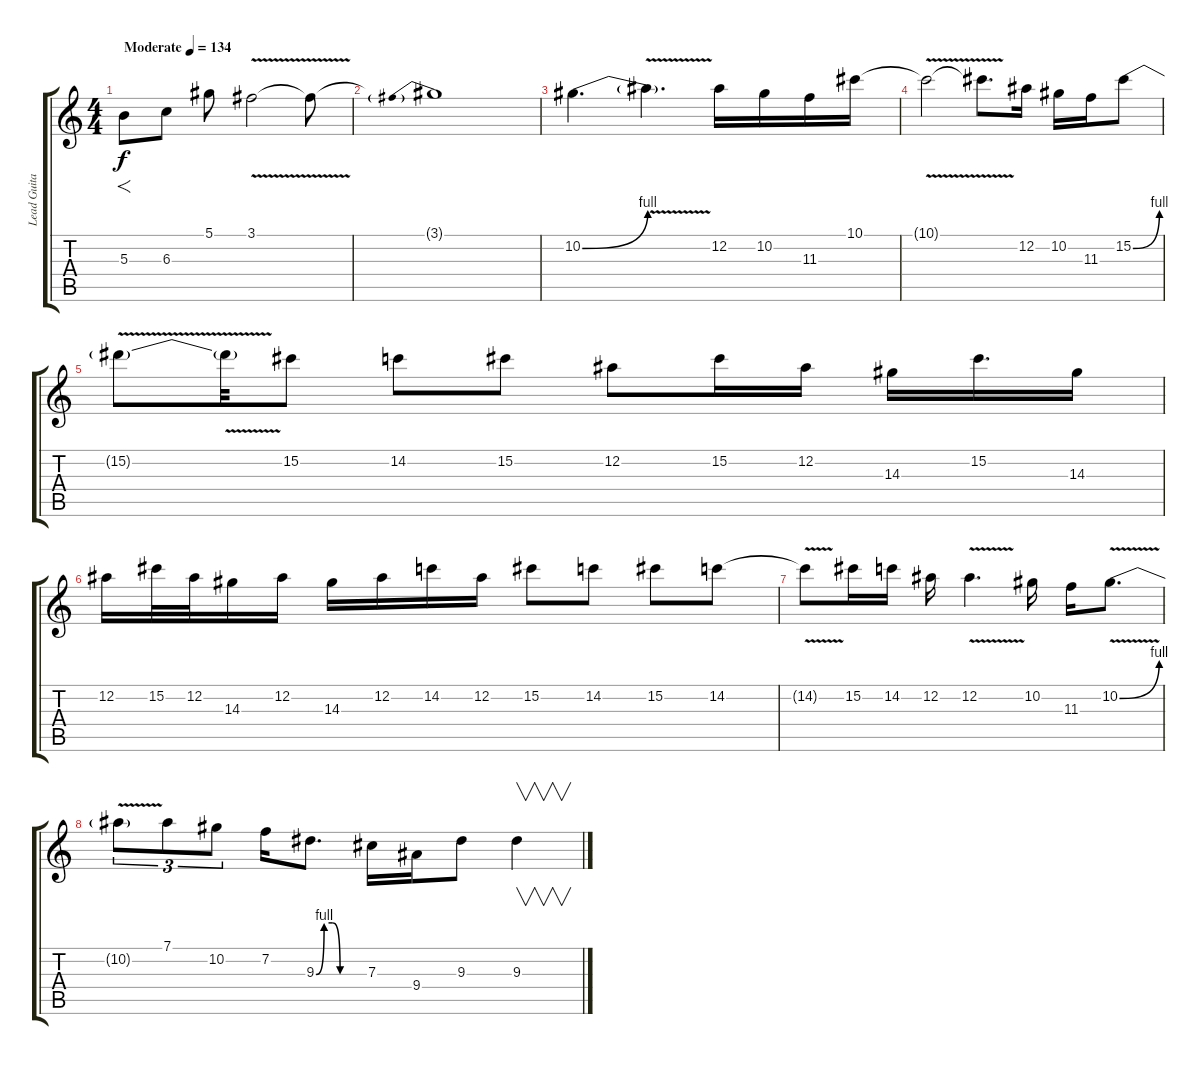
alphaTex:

\track ("Lead Guitar" "Lead Guita") {instrument distortionguitar}
\staff {score tabs}
\tuning (Eb4 Bb3 Gb3 Db3 Ab2 Eb2) {hide}
\ts (4 4)
\tempo (134 "Moderate")
\clef g2
\ks c
5.3.8{f dy f instrument distortionguitar} 6.3.8 5.1.8 3.1{v}.2 3.1{t}.8 |
3.1{be (prebend 0 4 60 4) t}.1 |
10.2{be (bend 0 0 60 4)}.4{d} 10.2{v t}.4{d} 12.2.16 10.2.16 11.3.16 10.1.16 |
10.1{v t}.2 10.1{t}.8{d} 12.2.16 10.2.16 11.3.16 15.2{be (bend 0 0 60 4)}.8 |
15.2{v t}.8 15.2{t}.32 15.2.8 14.2.8 15.2.8 12.2.8 15.2.16 12.2.16 14.3.16 15.2.16{d} 14.3.16 |
12.2.16 15.2.32 12.2.32 14.3.16 12.2.16 14.3.16 12.2.16 14.2.16 12.2.16 15.2.8 14.2.8 15.2.8 14.2.8 |
14.2{v t}.8 15.2.16 14.2.16 12.2.16 12.2{v}.4{d} 10.2.16 11.3.16 10.2{be (bend 0 0 60 4) v}.8{d} |
10.2{v t}.8{tu (3 2)} 7.1.8{tu (3 2)} 10.2.8{tu (3 2)} 7.2.16 9.3{be (custom 0 0 10 4 20 4 30 0 60 0)}.8{d} 7.3.16 9.4.16 9.3.8 9.3.4{v}
